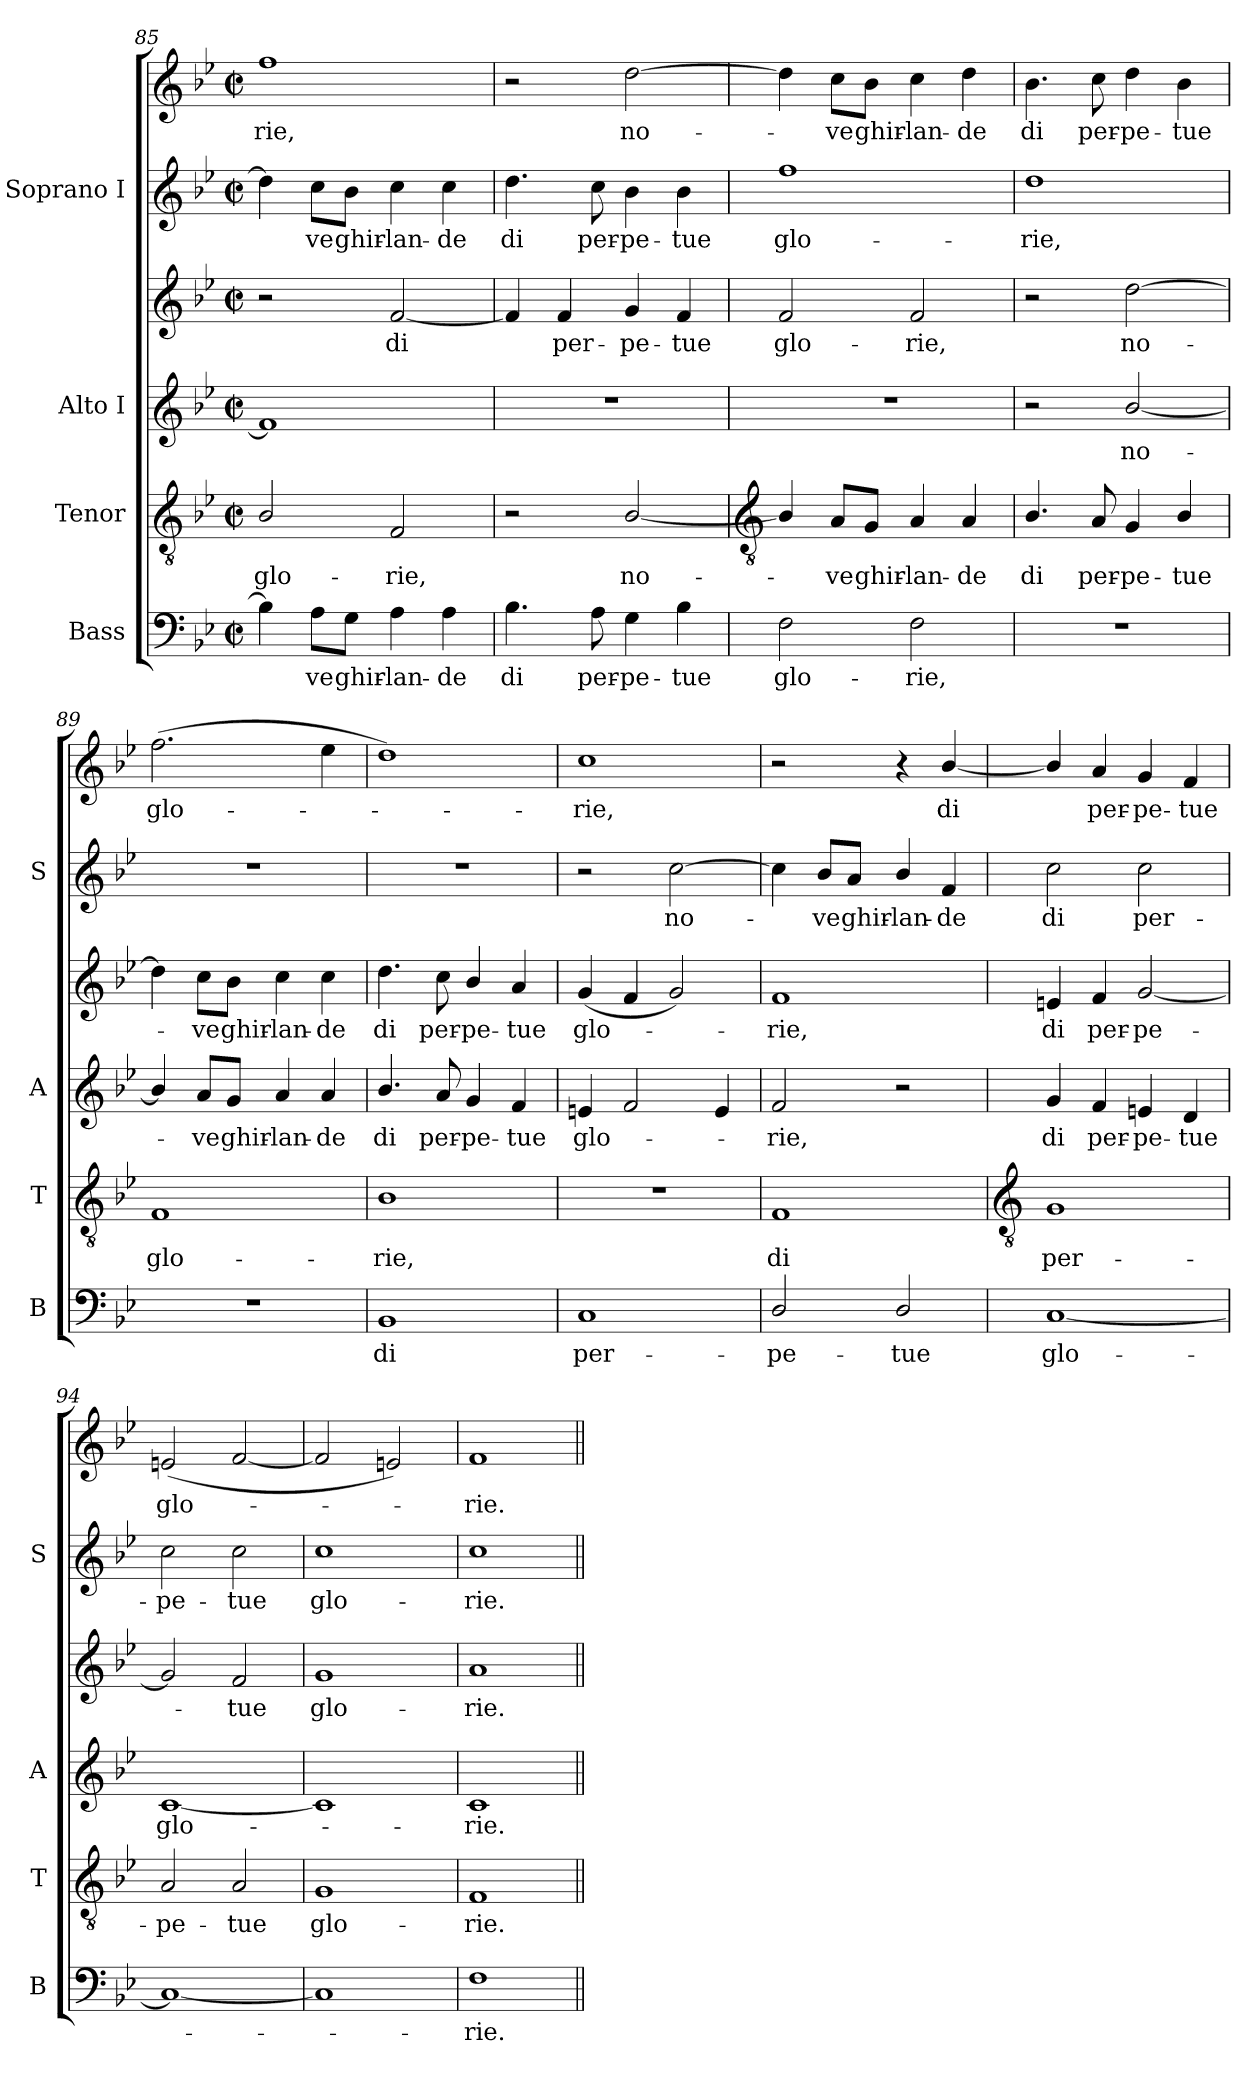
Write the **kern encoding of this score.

**kern	**text	**kern	**text	**kern	**text	**kern	**text	**kern	**text	**kern	**text
*part4	*part4	*part3	*part3	*part2	*part2	*part2	*part2	*part1	*part1	*part1	*part1
*staff6	*staff6	*staff5	*staff5	*staff4	*staff4	*staff3	*staff3	*staff2	*staff2	*staff1	*staff1
*I"Bass	*	*I"Tenor	*	*I"Alto I	*	*	*	*I"Soprano I	*	*	*
*I'B	*	*I'T	*	*I'A	*	*	*	*I'S	*	*	*
*clefF4	*	*clefGv2	*	*clefG2	*	*clefG2	*	*clefG2	*	*clefG2	*
*k[b-e-]	*	*k[b-e-]	*	*k[b-e-]	*	*k[b-e-]	*	*k[b-e-]	*	*k[b-e-]	*
*B-:	*	*B-:	*	*B-:	*	*B-:	*	*B-:	*	*B-:	*
*M2/2	*	*M2/2	*	*M2/2	*	*M2/2	*	*M2/2	*	*M2/2	*
*met(c|)	*	*met(c|)	*	*met(c|)	*	*met(c|)	*	*met(c|)	*	*met(c|)	*
=85	=85	=85	=85	=85	=85	=85	=85	=85	=85	=85	=85
!	!	!	!LO:LY:b	!	!	!	!	!	!	!	!LO:LY:b
4B-]	.	2B-/	glo-	1f]	.	2r	.	4dd]	.	1ff	rie,
!	!LO:LY:b	!	!	!	!	!	!	!	!LO:LY:b	!	!
8A\L	ve	.	.	.	.	.	.	8cc\L	ve	.	.
!	!LO:LY:b	!	!	!	!	!	!	!	!LO:LY:b	!	!
8G\J	ghir-	.	.	.	.	.	.	8b-\J	ghir-	.	.
!	!LO:LY:b	!	!LO:LY:b	!	!	!	!LO:LY:b	!	!LO:LY:b	!	!
4A	-lan-	2F	-rie,	.	.	[2f	di	4cc	-lan-	.	.
!	!LO:LY:b	!	!	!	!	!	!	!	!LO:LY:b	!	!
4A	-de	.	.	.	.	.	.	4cc	-de	.	.
=86	=86	=86	=86	=86	=86	=86	=86	=86	=86	=86	=86
!	!LO:LY:b	!	!	!	!	!	!	!	!LO:LY:b	!	!
4.B-	di	2r	.	1r	.	4f]	.	4.dd	di	2r	.
!	!	!	!	!	!	!	!LO:LY:b	!	!	!	!
.	.	.	.	.	.	4f	per-	.	.	.	.
!	!LO:LY:b	!	!	!	!	!	!	!	!LO:LY:b	!	!
8A	per-	.	.	.	.	.	.	8cc	per-	.	.
!	!LO:LY:b	!	!LO:LY:b	!	!	!	!LO:LY:b	!	!LO:LY:b	!	!LO:LY:b
4G	-pe-	[2B-/	no-	.	.	4g	-pe-	4b-	-pe-	[2dd	no-
!	!LO:LY:b	!	!	!	!	!	!LO:LY:b	!	!LO:LY:b	!	!
4B-	-tue	.	.	.	.	4f	-tue	4b-	-tue	.	.
!!LO:LB:g=z
=87	=87	=87	=87	=87	=87	=87	=87	=87	=87	=87	=87
*	*	*clefGv2	*	*	*	*	*	*	*	*	*
!	!LO:LY:b	!	!	!	!	!	!LO:LY:b	!	!LO:LY:b	!	!
2F	glo-	4B-/]	.	1r	.	2f	glo-	1ff	glo-	4dd]	.
!	!	!	!LO:LY:b	!	!	!	!	!	!	!	!LO:LY:b
.	.	8A/L	ve	.	.	.	.	.	.	8cc\L	ve
!	!	!	!LO:LY:b	!	!	!	!	!	!	!	!LO:LY:b
.	.	8G/J	ghir-	.	.	.	.	.	.	8b-\J	ghir-
!	!LO:LY:b	!	!LO:LY:b	!	!	!	!LO:LY:b	!	!	!	!LO:LY:b
2F	-rie,	4A	-lan-	.	.	2f	-rie,	.	.	4cc	-lan-
!	!	!	!LO:LY:b	!	!	!	!	!	!	!	!LO:LY:b
.	.	4A	-de	.	.	.	.	.	.	4dd	-de
=88	=88	=88	=88	=88	=88	=88	=88	=88	=88	=88	=88
!	!	!	!LO:LY:b	!	!	!	!	!	!LO:LY:b	!	!LO:LY:b
1r	.	4.B-/	di	2r	.	2r	.	1dd	rie,	4.b-	-di
!	!	!	!LO:LY:b	!	!	!	!	!	!	!	!LO:LY:b
.	.	8A	per-	.	.	.	.	.	.	8cc	per-
!	!	!	!LO:LY:b	!	!LO:LY:b	!	!LO:LY:b	!	!	!	!LO:LY:b
.	.	4G	-pe-	[2b-/	no-	[2dd	no-	.	.	4dd	-pe-
!	!	!	!LO:LY:b	!	!	!	!	!	!	!	!LO:LY:b
.	.	4B-/	-tue	.	.	.	.	.	.	4b-	-tue
=89	=89	=89	=89	=89	=89	=89	=89	=89	=89	=89	=89
!	!	!	!LO:LY:b	!	!	!	!	!	!	!	!LO:LY:b
1r	.	1F	glo-	4b-/]	.	4dd]	.	1r	.	(>2.ff	glo-
!	!	!	!	!	!LO:LY:b	!	!LO:LY:b	!	!	!	!
.	.	.	.	8a/L	ve	8cc\L	ve	.	.	.	.
!	!	!	!	!	!LO:LY:b	!	!LO:LY:b	!	!	!	!
.	.	.	.	8g/J	ghir-	8b-\J	ghir-	.	.	.	.
!	!	!	!	!	!LO:LY:b	!	!LO:LY:b	!	!	!	!
.	.	.	.	4a	-lan-	4cc	-lan-	.	.	.	.
!	!	!	!	!	!LO:LY:b	!	!LO:LY:b	!	!	!	!
.	.	.	.	4a	-de	4cc	-de	.	.	4ee-	.
=90	=90	=90	=90	=90	=90	=90	=90	=90	=90	=90	=90
!	!LO:LY:b	!	!LO:LY:b	!	!LO:LY:b	!	!LO:LY:b	!	!	!	!
1BB-	di	1B-	-rie,	4.b-/	di	4.dd	di	1r	.	1dd)	.
!	!	!	!	!	!LO:LY:b	!	!LO:LY:b	!	!	!	!
.	.	.	.	8a	per-	8cc	per-	.	.	.	.
!	!	!	!	!	!LO:LY:b	!	!LO:LY:b	!	!	!	!
.	.	.	.	4g	-pe-	4b-/	-pe-	.	.	.	.
!	!	!	!	!	!LO:LY:b	!	!LO:LY:b	!	!	!	!
.	.	.	.	4f	-tue	4a	-tue	.	.	.	.
=91	=91	=91	=91	=91	=91	=91	=91	=91	=91	=91	=91
!	!LO:LY:b	!	!	!	!LO:LY:b	!	!LO:LY:b	!	!	!	!LO:LY:b
1C	per-	1r	.	4en	glo-	(<4g	glo-	2r	.	1cc	rie,
.	.	.	.	2f	.	4f	.	.	.	.	.
!	!	!	!	!	!	!	!	!	!LO:LY:b	!	!
.	.	.	.	.	.	2g)	.	[2cc	no-	.	.
.	.	.	.	4e	.	.	.	.	.	.	.
=92	=92	=92	=92	=92	=92	=92	=92	=92	=92	=92	=92
!	!LO:LY:b	!	!LO:LY:b	!	!LO:LY:b	!	!LO:LY:b	!	!	!	!
2D/	-pe-	1F	di	2f	rie,	1f	rie,	4cc]	.	2r	.
!	!	!	!	!	!	!	!	!	!LO:LY:b	!	!
.	.	.	.	.	.	.	.	8b-/L	ve	.	.
!	!	!	!	!	!	!	!	!	!LO:LY:b	!	!
.	.	.	.	.	.	.	.	8a/J	ghir-	.	.
!	!LO:LY:b	!	!	!	!	!	!	!	!LO:LY:b	!	!
2D/	-tue	.	.	2r	.	.	.	4b-/	-lan-	4r	.
!	!	!	!	!	!	!	!	!	!LO:LY:b	!	!LO:LY:b
.	.	.	.	.	.	.	.	4f	-de	[4b-/	di
!!LO:LB:g=z
=93	=93	=93	=93	=93	=93	=93	=93	=93	=93	=93	=93
*	*	*clefGv2	*	*	*	*	*	*	*	*	*
!	!LO:LY:b	!	!LO:LY:b	!	!LO:LY:b	!	!LO:LY:b	!	!LO:LY:b	!	!
[1C	glo-	1G	per-	4g	di	4en	di	2cc	di	4b-/]	.
!	!	!	!	!	!LO:LY:b	!	!LO:LY:b	!	!	!	!LO:LY:b
.	.	.	.	4f	per-	4f	per-	.	.	4a	per-
!	!	!	!	!	!LO:LY:b	!	!LO:LY:b	!	!LO:LY:b	!	!LO:LY:b
.	.	.	.	4en	-pe-	[2g	-pe-	2cc	per-	4g	-pe-
!	!	!	!	!	!LO:LY:b	!	!	!	!	!	!LO:LY:b
.	.	.	.	4d	-tue	.	.	.	.	4f	-tue
=94	=94	=94	=94	=94	=94	=94	=94	=94	=94	=94	=94
!	!	!	!LO:LY:b	!	!LO:LY:b	!	!	!	!LO:LY:b	!	!LO:LY:b
1C_	.	2A	-pe-	[1c	glo-	2g]	.	2cc	pe-	(<2en	-glo-
!	!	!	!LO:LY:b	!	!	!	!LO:LY:b	!	!LO:LY:b	!	!
.	.	2A	-tue	.	.	2f	tue	2cc	-tue	[2f	.
=95	=95	=95	=95	=95	=95	=95	=95	=95	=95	=95	=95
!	!	!	!LO:LY:b	!	!	!	!LO:LY:b	!	!LO:LY:b	!	!
1C]	.	1G	glo-	1c]	.	1g	glo-	1cc	glo-	2f]	.
.	.	.	.	.	.	.	.	.	.	2en)	.
=96	=96	=96	=96	=96	=96	=96	=96	=96	=96	=96	=96
!	!LO:LY:b	!	!LO:LY:b	!	!LO:LY:b	!	!LO:LY:b	!	!LO:LY:b	!	!LO:LY:b
1F	rie.	1F	-rie.	1c	rie.	1a	-rie.	1cc	rie.	1f	-rie.
=||	=||	=||	=||	=||	=||	=||	=||	=||	=||	=||	=||
*-	*-	*-	*-	*-	*-	*-	*-	*-	*-	*-	*-
